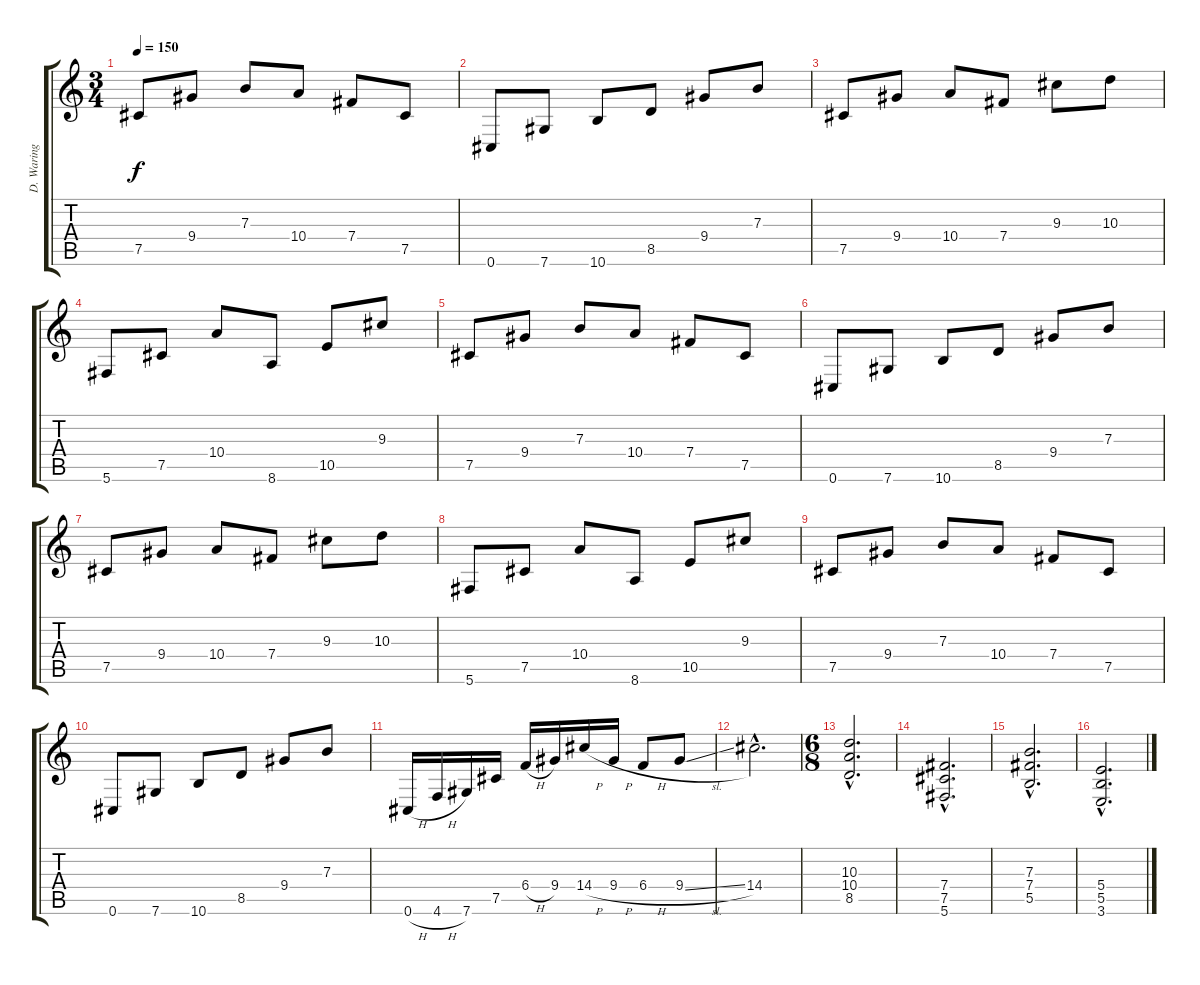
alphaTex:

\track ("D. Waring Gtr." "D. Waring ") {instrument distortionguitar}
\staff {score tabs}
\tuning (Db4 Ab3 E3 B2 Gb2 Db2) {hide}
\ts (3 4)
\tempo 150
\clef g2
\ks c
7.5.8{dy f} 9.4.8 7.3.8 10.4.8 7.4.8 7.5.8 |
0.6.8 7.6.8 10.6.8 8.5.8 9.4.8 7.3.8 |
7.5.8 9.4.8 10.4.8 7.4.8 9.3.8 10.3.8 |
5.6.8 7.5.8 10.4.8 8.6.8 10.5.8 9.3.8 |
7.5.8 9.4.8 7.3.8 10.4.8 7.4.8 7.5.8 |
0.6.8 7.6.8 10.6.8 8.5.8 9.4.8 7.3.8 |
7.5.8 9.4.8 10.4.8 7.4.8 9.3.8 10.3.8 |
5.6.8 7.5.8 10.4.8 8.6.8 10.5.8 9.3.8 |
7.5.8 9.4.8 7.3.8 10.4.8 7.4.8 7.5.8 |
0.6.8 7.6.8 10.6.8 8.5.8 9.4.8 7.3.8 |
0.6{h}.16 4.6{h}.16 7.6.16 7.5.16 6.4{h}.16 9.4.16 14.4{h}.16 9.4{h}.16 6.4{h}.8 9.4{sl}.8 |
14.4{hac}.2{d} |
\ts (6 8)
(10.3{hac} 10.4{hac} 8.5{hac}).2{d} |
(7.4{hac} 7.5{hac} 5.6{hac}).2{d} |
(7.3{hac} 7.4{hac} 5.5{hac}).2{d} |
(5.4{hac} 5.5{hac} 3.6{hac}).2{d}
